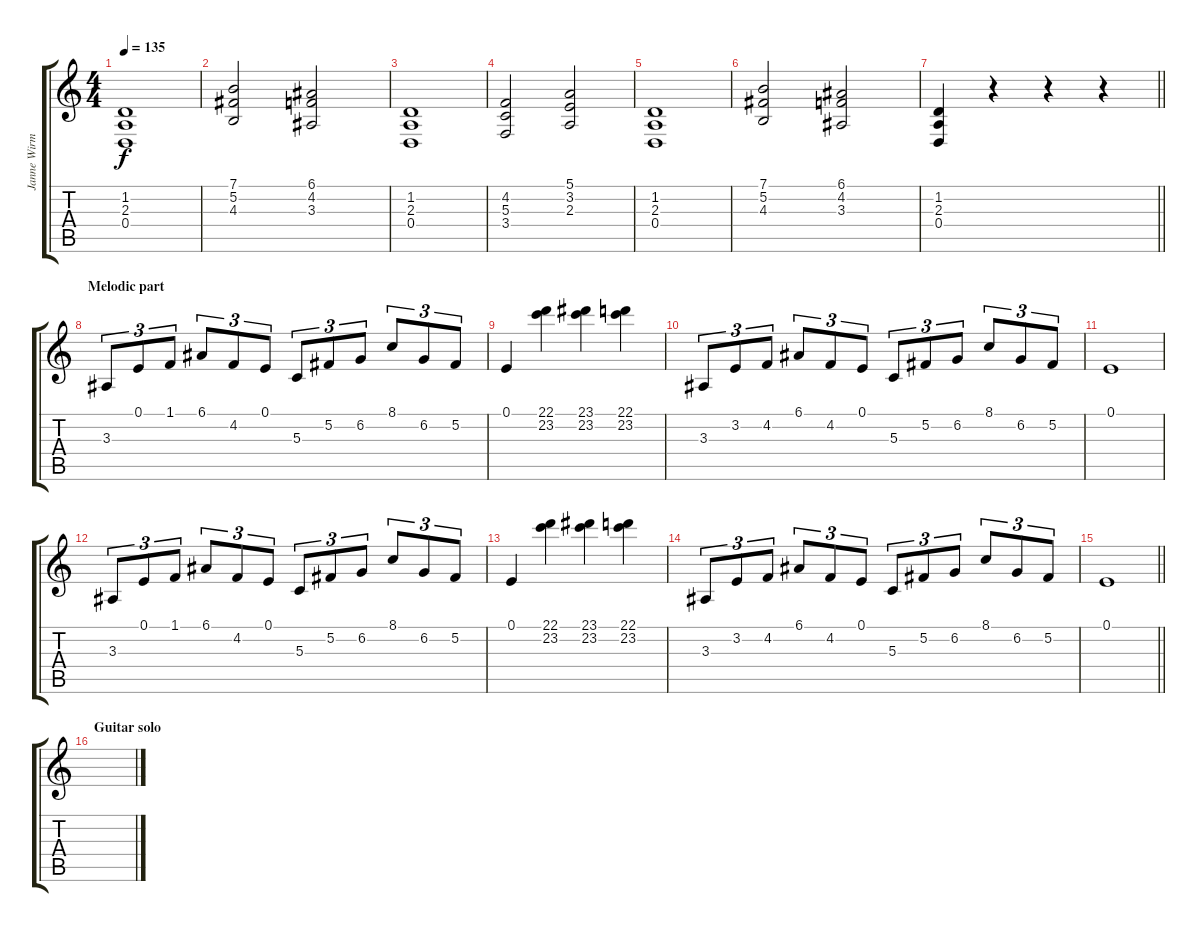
\track ("Janne Wirman" "Janne Wirm") {instrument lead2sawtooth}
\staff {score tabs}
\tuning (E4 Db4 G3 D3 A2 E2) {hide}
\ts (4 4)
\tempo 135
\clef g2
\ks c
(1.2 2.3 0.4).1{dy f} |
(7.1 5.2 4.3).2 (6.1 4.2 3.3).2 |
(1.2 2.3 0.4).1 |
(4.2 5.3 3.4).2{volume 11 instrument stringensemble1} (5.1 3.2 2.3).2 |
(1.2 2.3 0.4).1 |
(7.1 5.2 4.3).2 (6.1 4.2 3.3).2 |
\barLineRight lightlight
(1.2 2.3 0.4).4 r.4 r.4 r.4{volume 13 instrument musicbox} |
\section ("" "Melodic part")
3.3.8{tu (3 2)} 0.1.8{tu (3 2)} 1.1.8{tu (3 2)} 6.1.8{tu (3 2)} 4.2.8{tu (3 2)} 0.1.8{tu (3 2)} 5.3.8{tu (3 2)} 5.2.8{tu (3 2)} 6.2.8{tu (3 2)} 8.1.8{tu (3 2)} 6.2.8{tu (3 2)} 5.2.8{tu (3 2)} |
0.1.4 (22.1 23.2).4 (23.1 23.2).4 (22.1 23.2).4 |
3.3.8{tu (3 2)} 3.2.8{tu (3 2)} 4.2.8{tu (3 2)} 6.1.8{tu (3 2)} 4.2.8{tu (3 2)} 0.1.8{tu (3 2)} 5.3.8{tu (3 2)} 5.2.8{tu (3 2)} 6.2.8{tu (3 2)} 8.1.8{tu (3 2)} 6.2.8{tu (3 2)} 5.2.8{tu (3 2)} |
0.1.1 |
3.3.8{tu (3 2)} 0.1.8{tu (3 2)} 1.1.8{tu (3 2)} 6.1.8{tu (3 2)} 4.2.8{tu (3 2)} 0.1.8{tu (3 2)} 5.3.8{tu (3 2)} 5.2.8{tu (3 2)} 6.2.8{tu (3 2)} 8.1.8{tu (3 2)} 6.2.8{tu (3 2)} 5.2.8{tu (3 2)} |
0.1.4 (22.1 23.2).4 (23.1 23.2).4 (22.1 23.2).4 |
3.3.8{tu (3 2)} 3.2.8{tu (3 2)} 4.2.8{tu (3 2)} 6.1.8{tu (3 2)} 4.2.8{tu (3 2)} 0.1.8{tu (3 2)} 5.3.8{tu (3 2)} 5.2.8{tu (3 2)} 6.2.8{tu (3 2)} 8.1.8{tu (3 2)} 6.2.8{tu (3 2)} 5.2.8{tu (3 2)} |
\barLineRight lightlight
0.1.1 |
\section ("" "Guitar solo")
